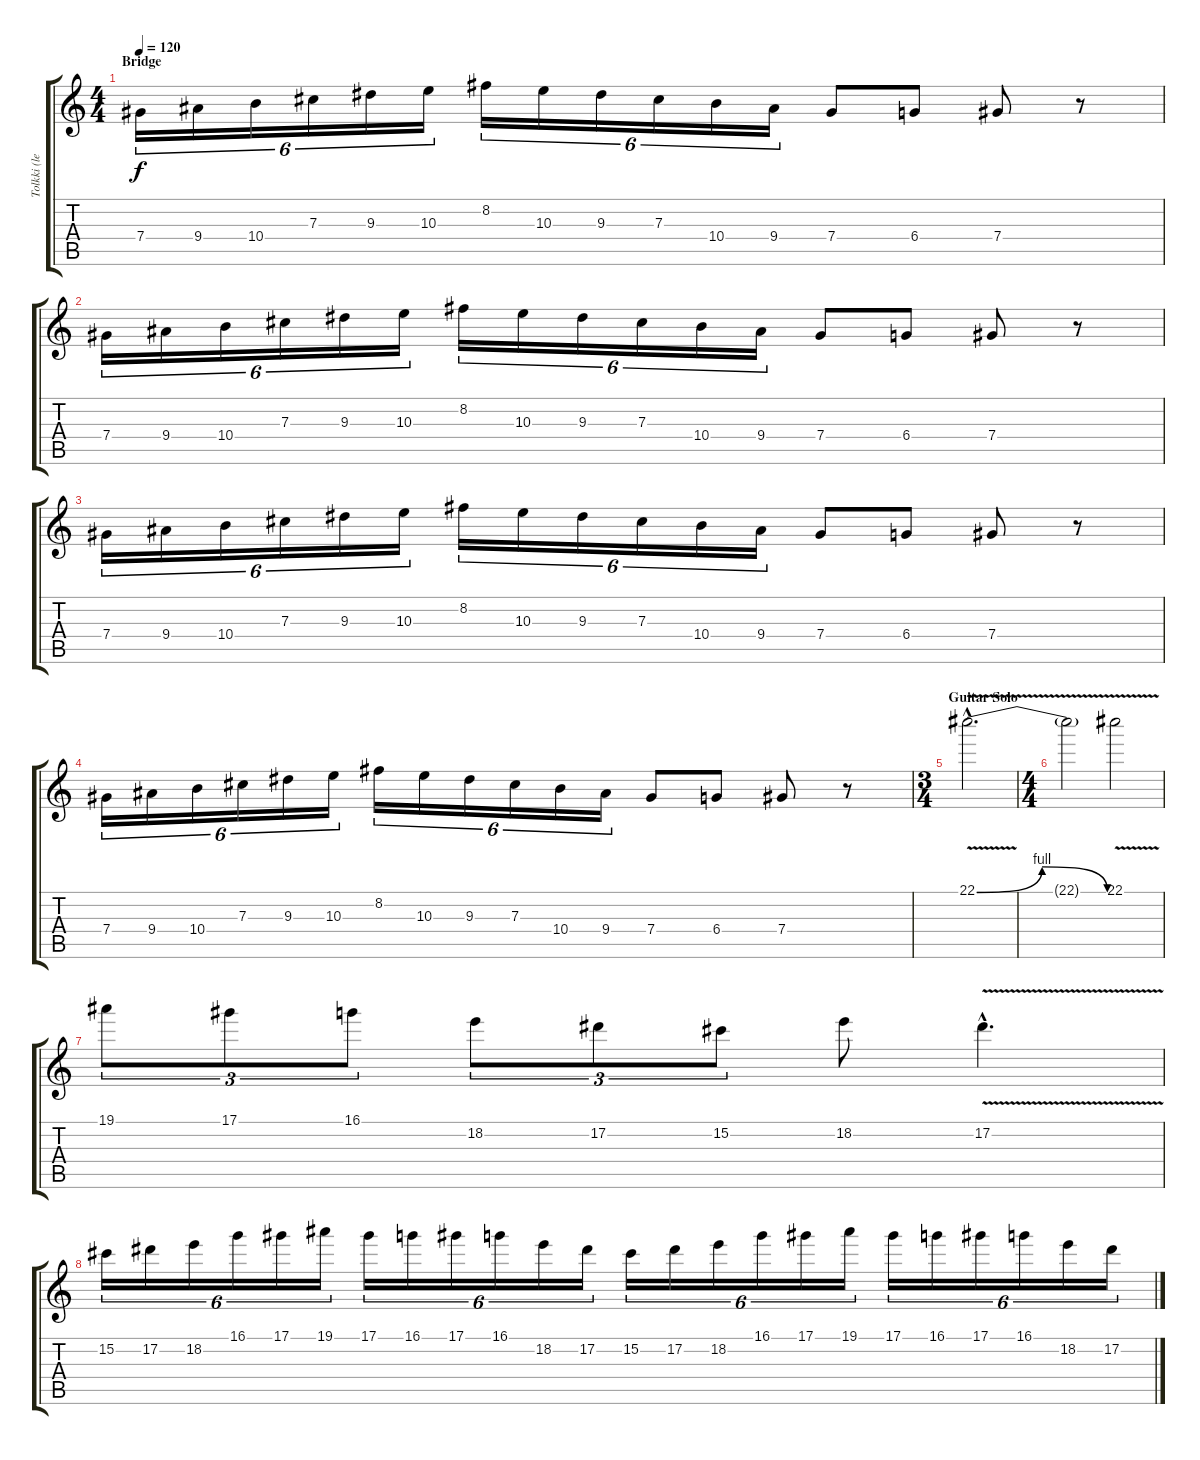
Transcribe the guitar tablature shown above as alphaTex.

\track ("Tolkki (lead)" "Tolkki (le") {instrument overdrivenguitar}
\staff {score tabs}
\tuning (Eb4 Bb3 Gb3 Db3 Ab2 Eb2) {hide}
\ts (4 4)
\section ("" "Bridge")
\tempo 120
\clef g2
\ks c
7.4.16{tu (6 4) dy f} 9.4.16{tu (6 4)} 10.4.16{tu (6 4)} 7.3.16{tu (6 4)} 9.3.16{tu (6 4)} 10.3.16{tu (6 4)} 8.2.16{tu (6 4)} 10.3.16{tu (6 4)} 9.3.16{tu (6 4)} 7.3.16{tu (6 4)} 10.4.16{tu (6 4)} 9.4.16{tu (6 4)} 7.4.8 6.4.8 7.4.8 r.8 |
7.4.16{tu (6 4)} 9.4.16{tu (6 4)} 10.4.16{tu (6 4)} 7.3.16{tu (6 4)} 9.3.16{tu (6 4)} 10.3.16{tu (6 4)} 8.2.16{tu (6 4)} 10.3.16{tu (6 4)} 9.3.16{tu (6 4)} 7.3.16{tu (6 4)} 10.4.16{tu (6 4)} 9.4.16{tu (6 4)} 7.4.8 6.4.8 7.4.8 r.8 |
7.4.16{tu (6 4)} 9.4.16{tu (6 4)} 10.4.16{tu (6 4)} 7.3.16{tu (6 4)} 9.3.16{tu (6 4)} 10.3.16{tu (6 4)} 8.2.16{tu (6 4)} 10.3.16{tu (6 4)} 9.3.16{tu (6 4)} 7.3.16{tu (6 4)} 10.4.16{tu (6 4)} 9.4.16{tu (6 4)} 7.4.8 6.4.8 7.4.8 r.8 |
7.4.16{tu (6 4)} 9.4.16{tu (6 4)} 10.4.16{tu (6 4)} 7.3.16{tu (6 4)} 9.3.16{tu (6 4)} 10.3.16{tu (6 4)} 8.2.16{tu (6 4)} 10.3.16{tu (6 4)} 9.3.16{tu (6 4)} 7.3.16{tu (6 4)} 10.4.16{tu (6 4)} 9.4.16{tu (6 4)} 7.4.8 6.4.8 7.4.8 r.8 |
\ts (3 4)
\section ("" "Guitar Solo")
22.1{be (bendrelease 0 0 15 4 50 4 60 0) v hac}.2{d} |
\ts (4 4)
22.1{t}.2 22.1{v}.2 |
19.1.8{tu (3 2)} 17.1.8{tu (3 2)} 16.1.8{tu (3 2)} 18.2.8{tu (3 2)} 17.2.8{tu (3 2)} 15.2.8{tu (3 2)} 18.2.8 17.2{v hac}.4{d} |
15.2.16{tu (6 4)} 17.2.16{tu (6 4)} 18.2.16{tu (6 4)} 16.1.16{tu (6 4)} 17.1.16{tu (6 4)} 19.1.16{tu (6 4)} 17.1.16{tu (6 4)} 16.1.16{tu (6 4)} 17.1.16{tu (6 4)} 16.1.16{tu (6 4)} 18.2.16{tu (6 4)} 17.2.16{tu (6 4)} 15.2.16{tu (6 4)} 17.2.16{tu (6 4)} 18.2.16{tu (6 4)} 16.1.16{tu (6 4)} 17.1.16{tu (6 4)} 19.1.16{tu (6 4)} 17.1.16{tu (6 4)} 16.1.16{tu (6 4)} 17.1.16{tu (6 4)} 16.1.16{tu (6 4)} 18.2.16{tu (6 4)} 17.2.16{tu (6 4)}
